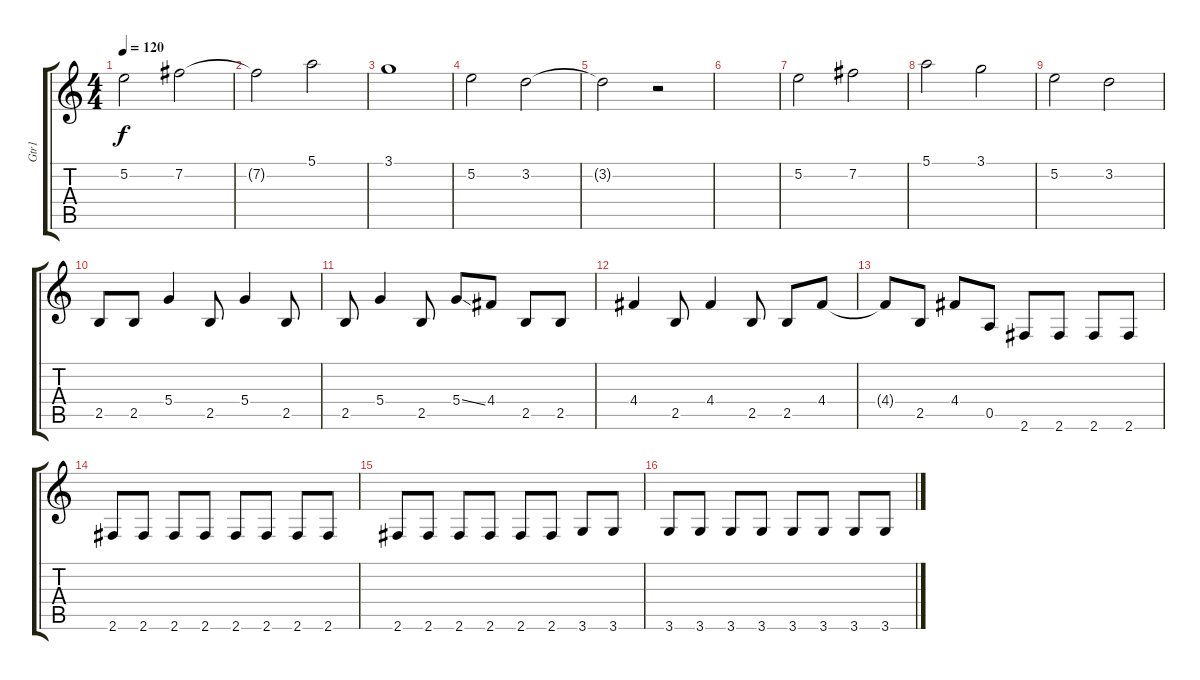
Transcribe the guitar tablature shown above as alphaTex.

\track ("Gtr1" "Gtr1") {instrument acousticguitarsteel}
\staff {score tabs}
\tuning (E4 B3 G3 D3 A2 E2) {hide}
\ts (4 4)
\tempo 120
\clef g2
\ks c
5.2.2{dy f} 7.2.2 |
7.2{t}.2 5.1.2 |
3.1.1 |
5.2.2 3.2.2 |
3.2{t}.2 r.2 |
|
5.2.2 7.2.2 |
5.1.2 3.1.2 |
5.2.2 3.2.2 |
2.5.8{volume 11 instrument acousticguitarsteel} 2.5.8 5.4.4 2.5.8 5.4.4 2.5.8 |
2.5.8 5.4.4 2.5.8 5.4{ss}.8 4.4.8 2.5.8 2.5.8 |
4.4.4 2.5.8 4.4.4 2.5.8 2.5.8 4.4.8 |
4.4{t}.8 2.5.8 4.4.8 0.5.8 2.6.8 2.6.8 2.6.8 2.6.8 |
2.6.8 2.6.8 2.6.8 2.6.8 2.6.8 2.6.8 2.6.8 2.6.8 |
2.6.8 2.6.8 2.6.8 2.6.8 2.6.8 2.6.8 3.6.8 3.6.8 |
3.6.8 3.6.8 3.6.8 3.6.8 3.6.8 3.6.8 3.6.8 3.6.8
